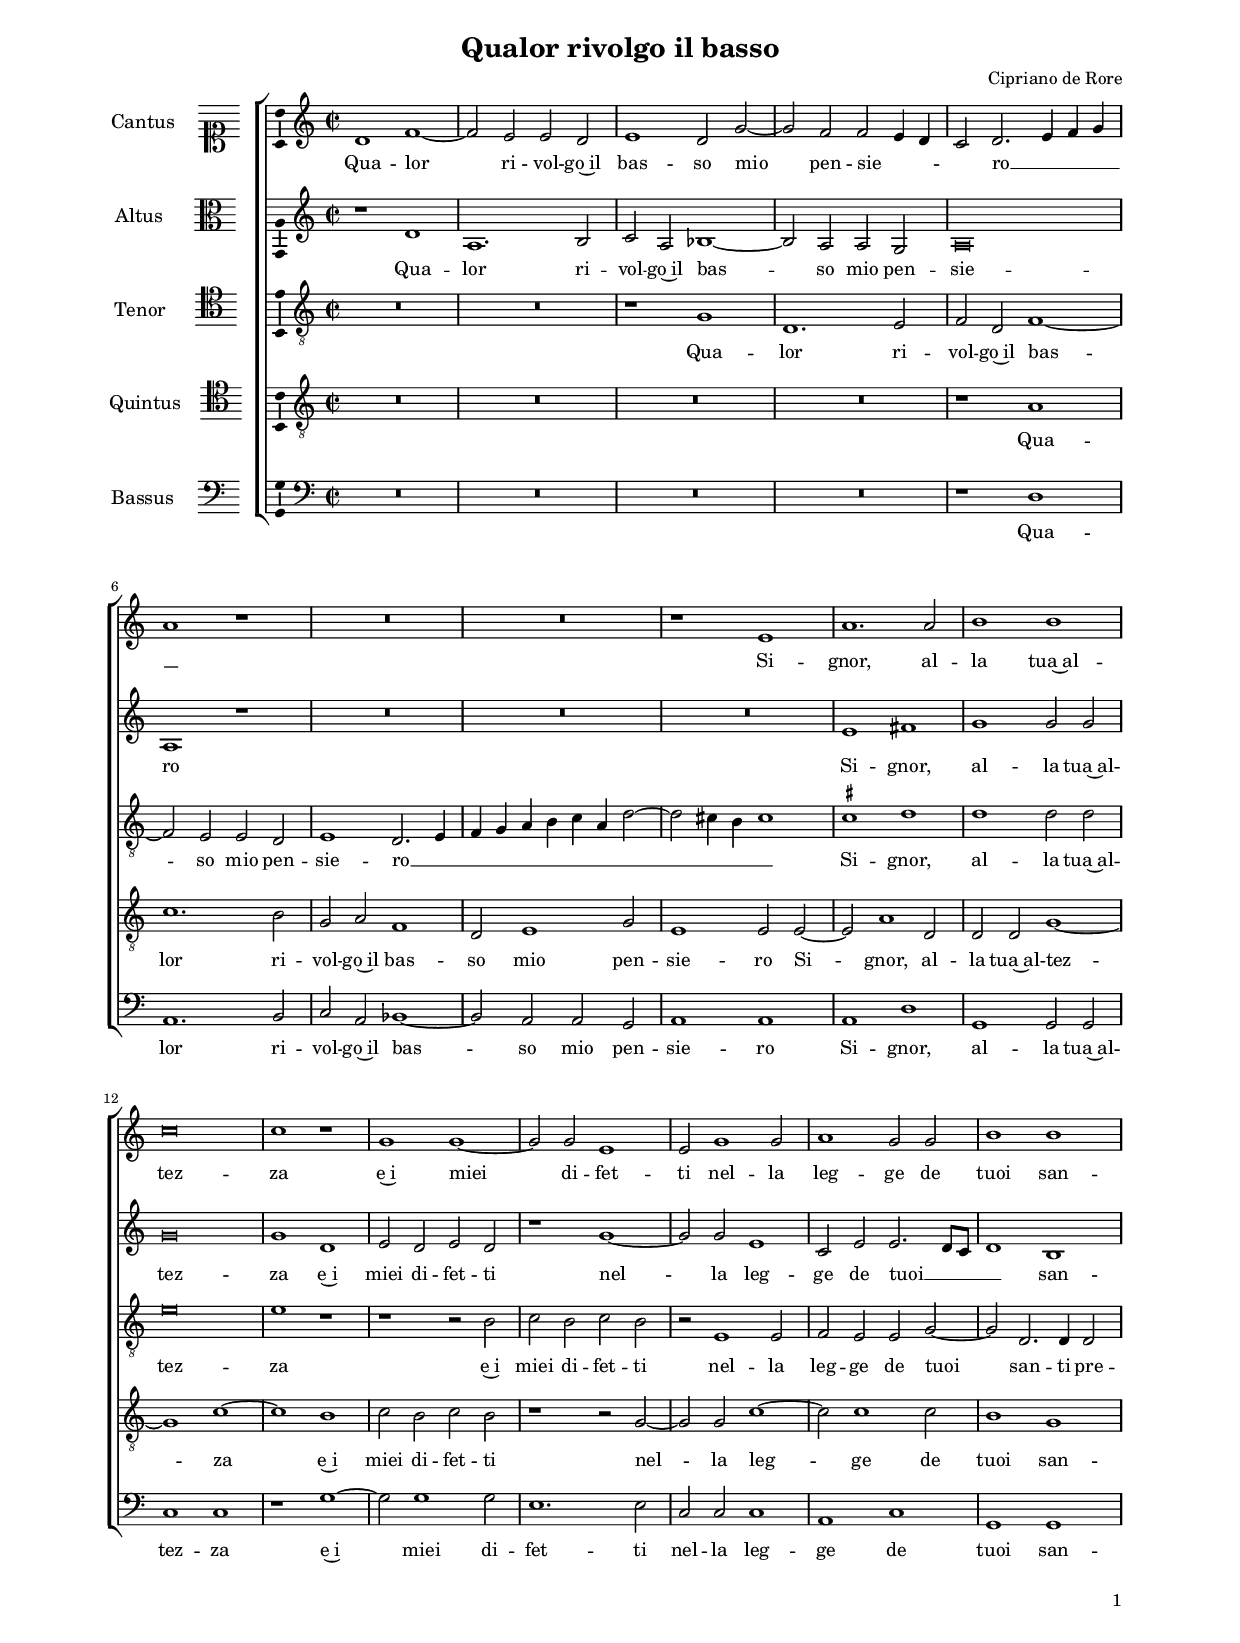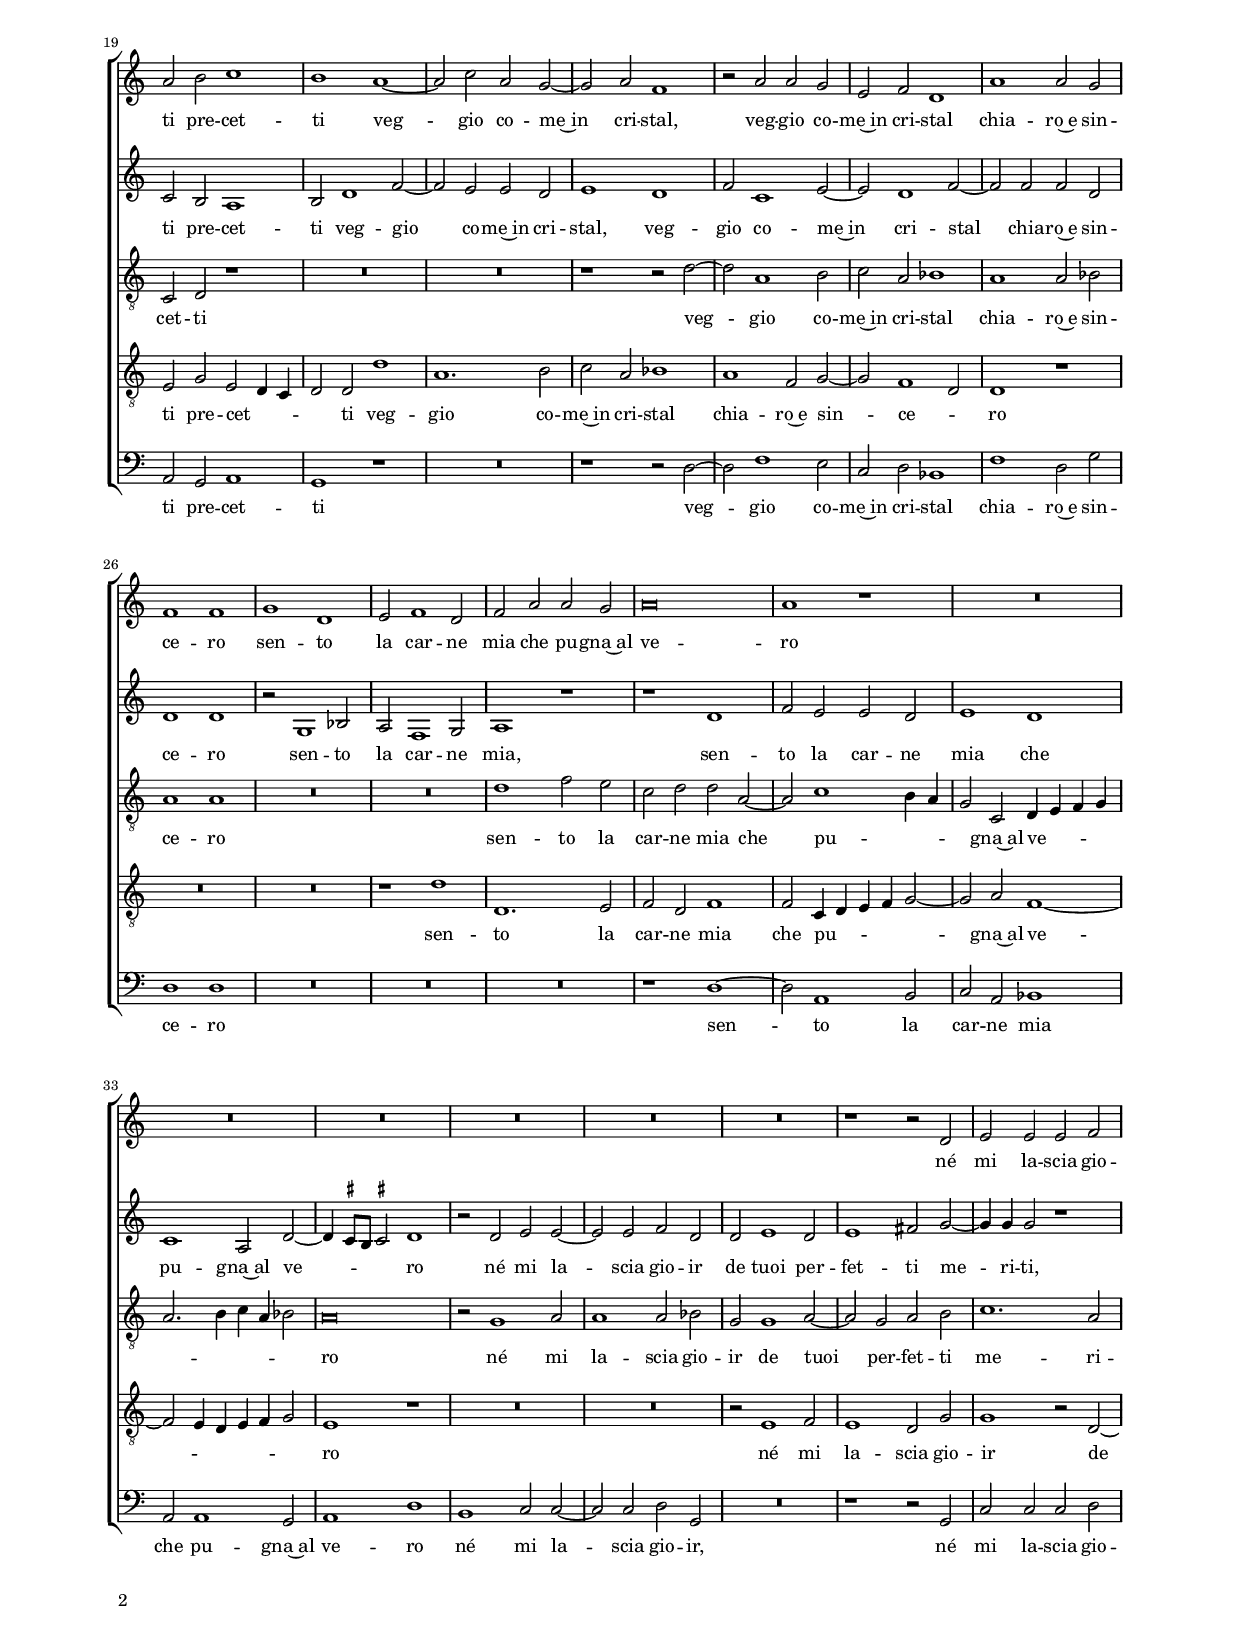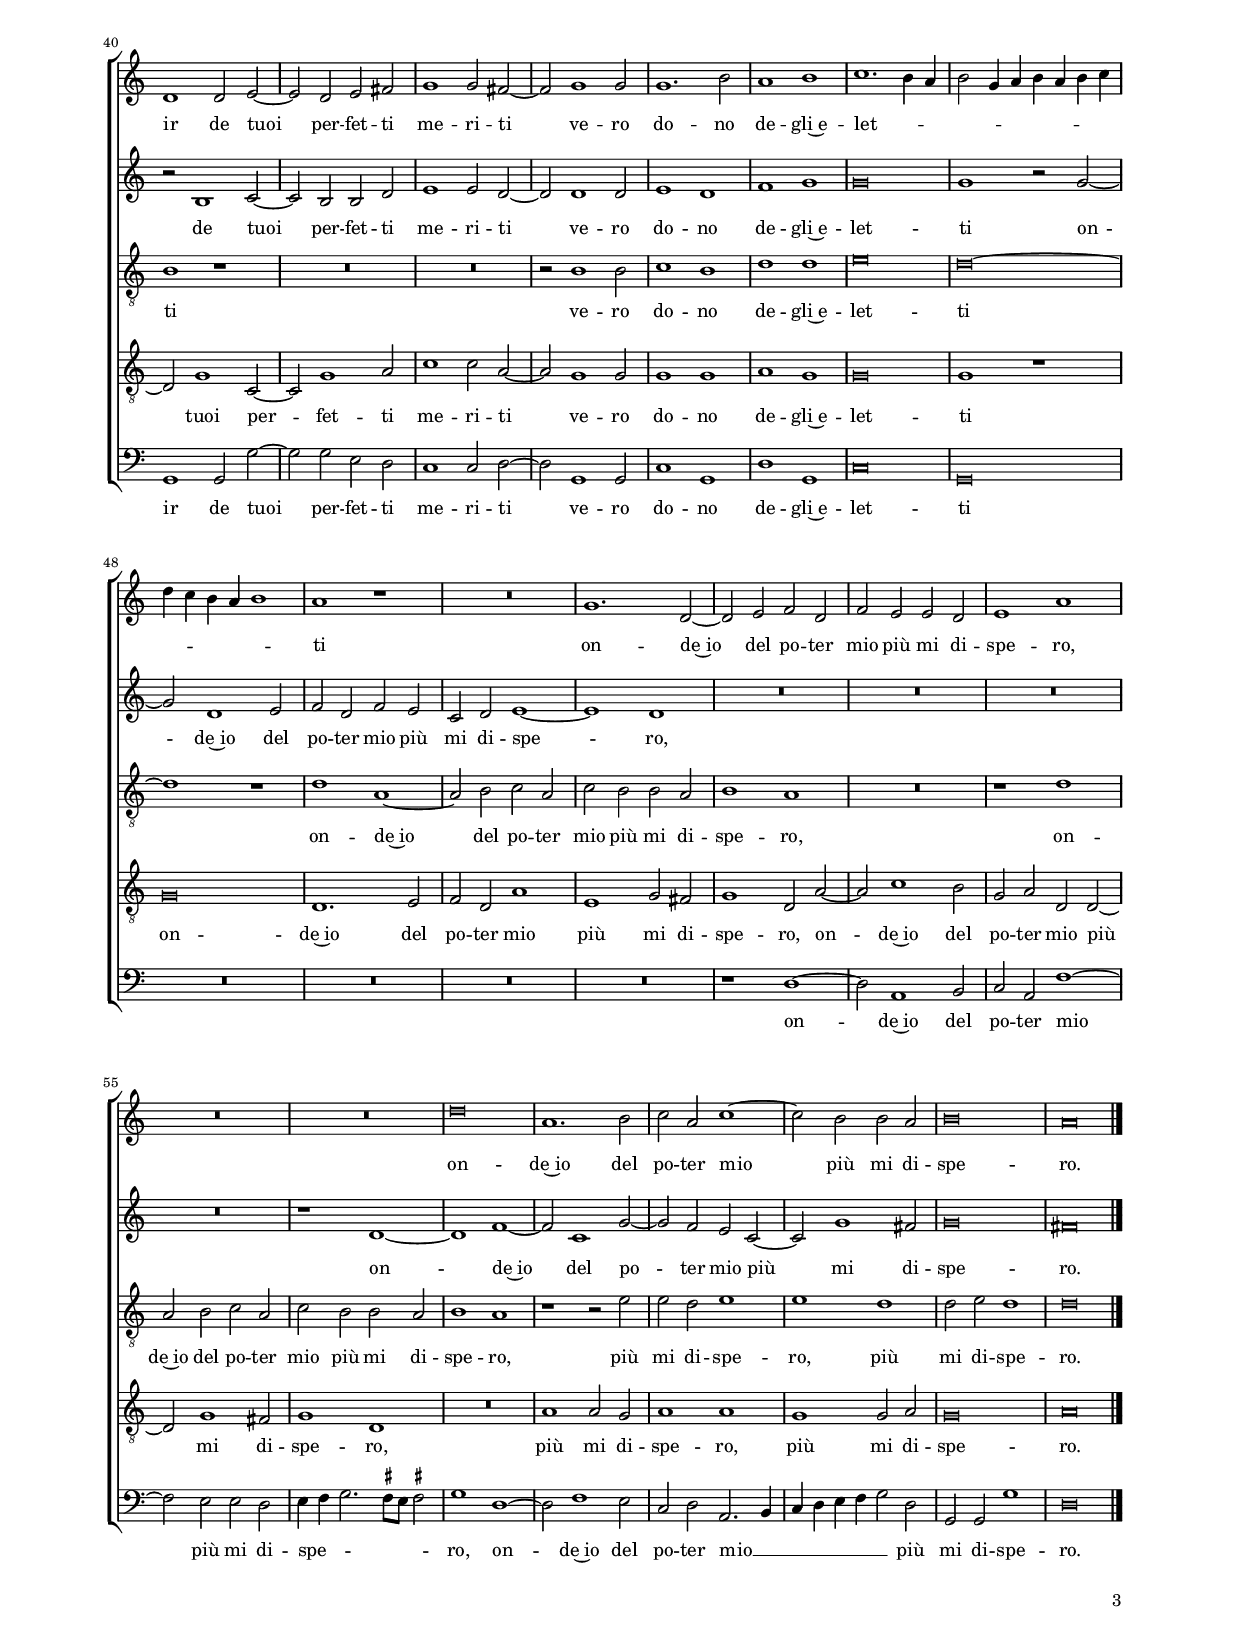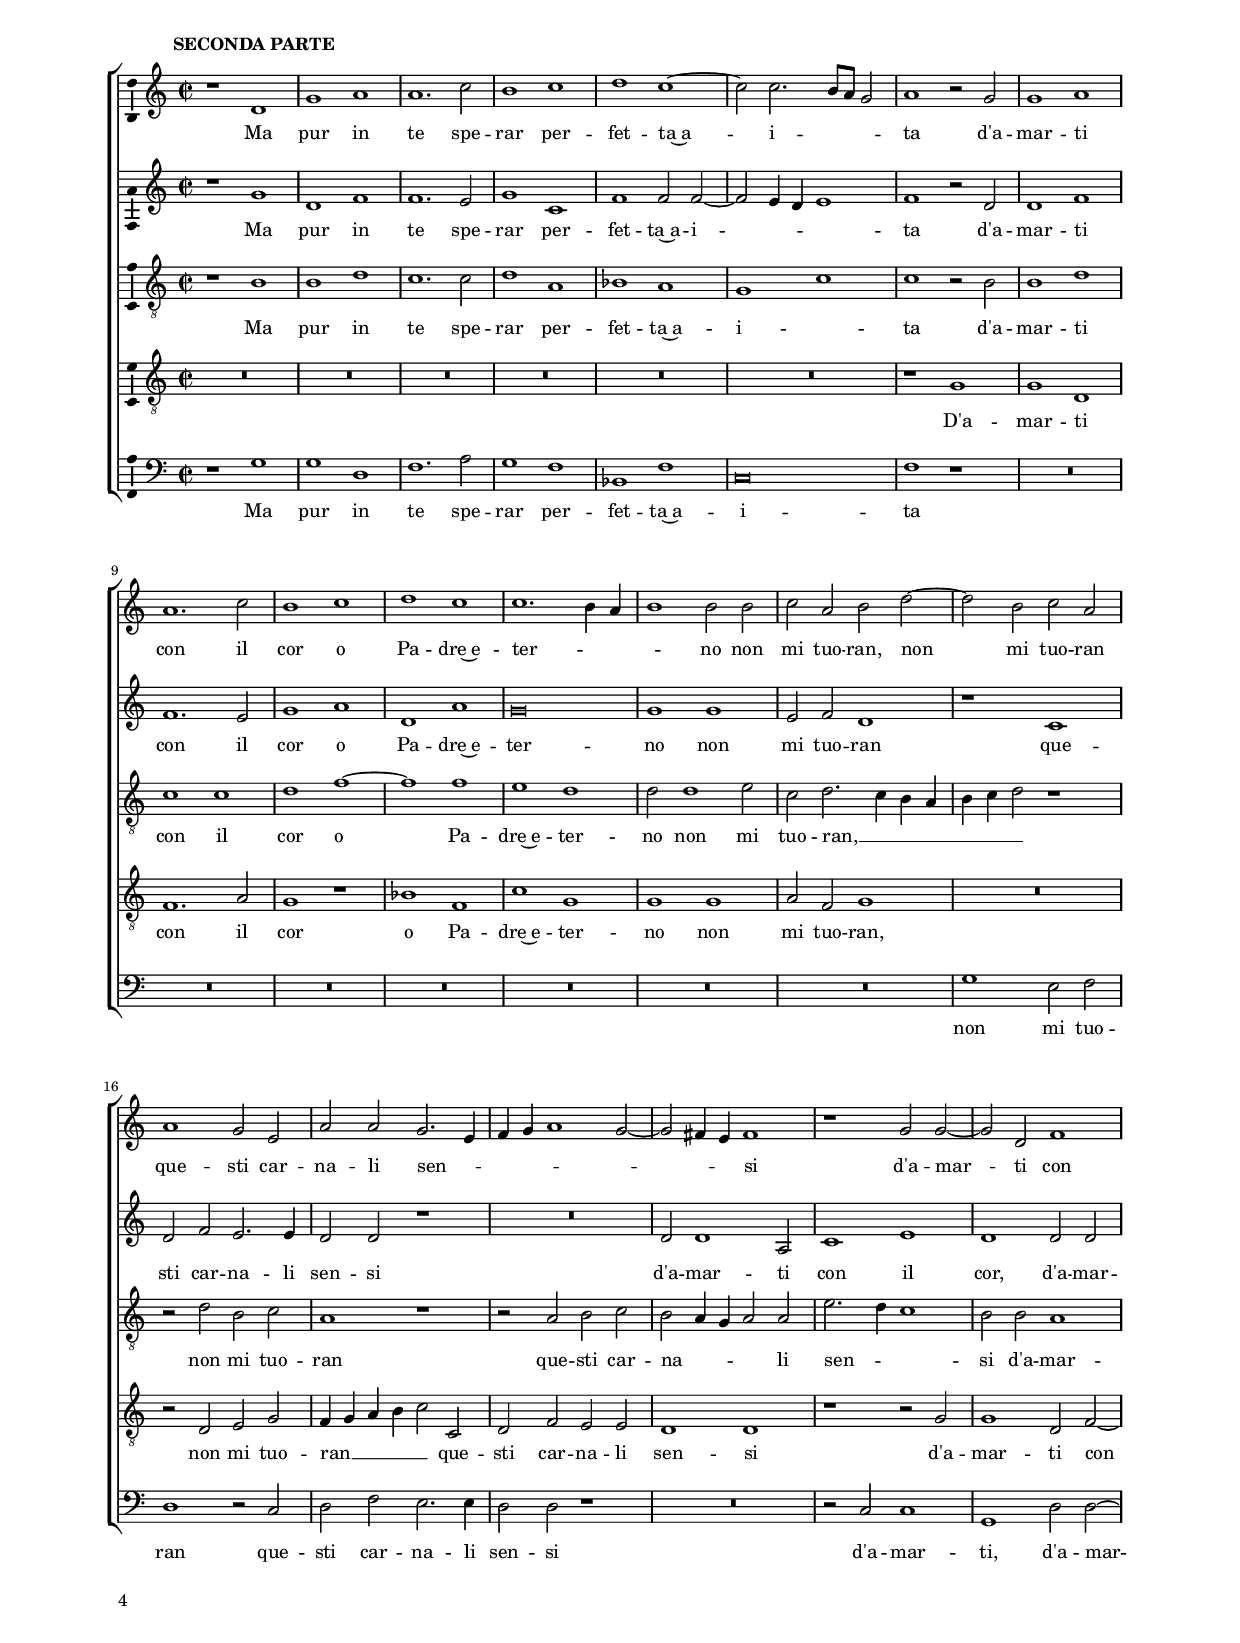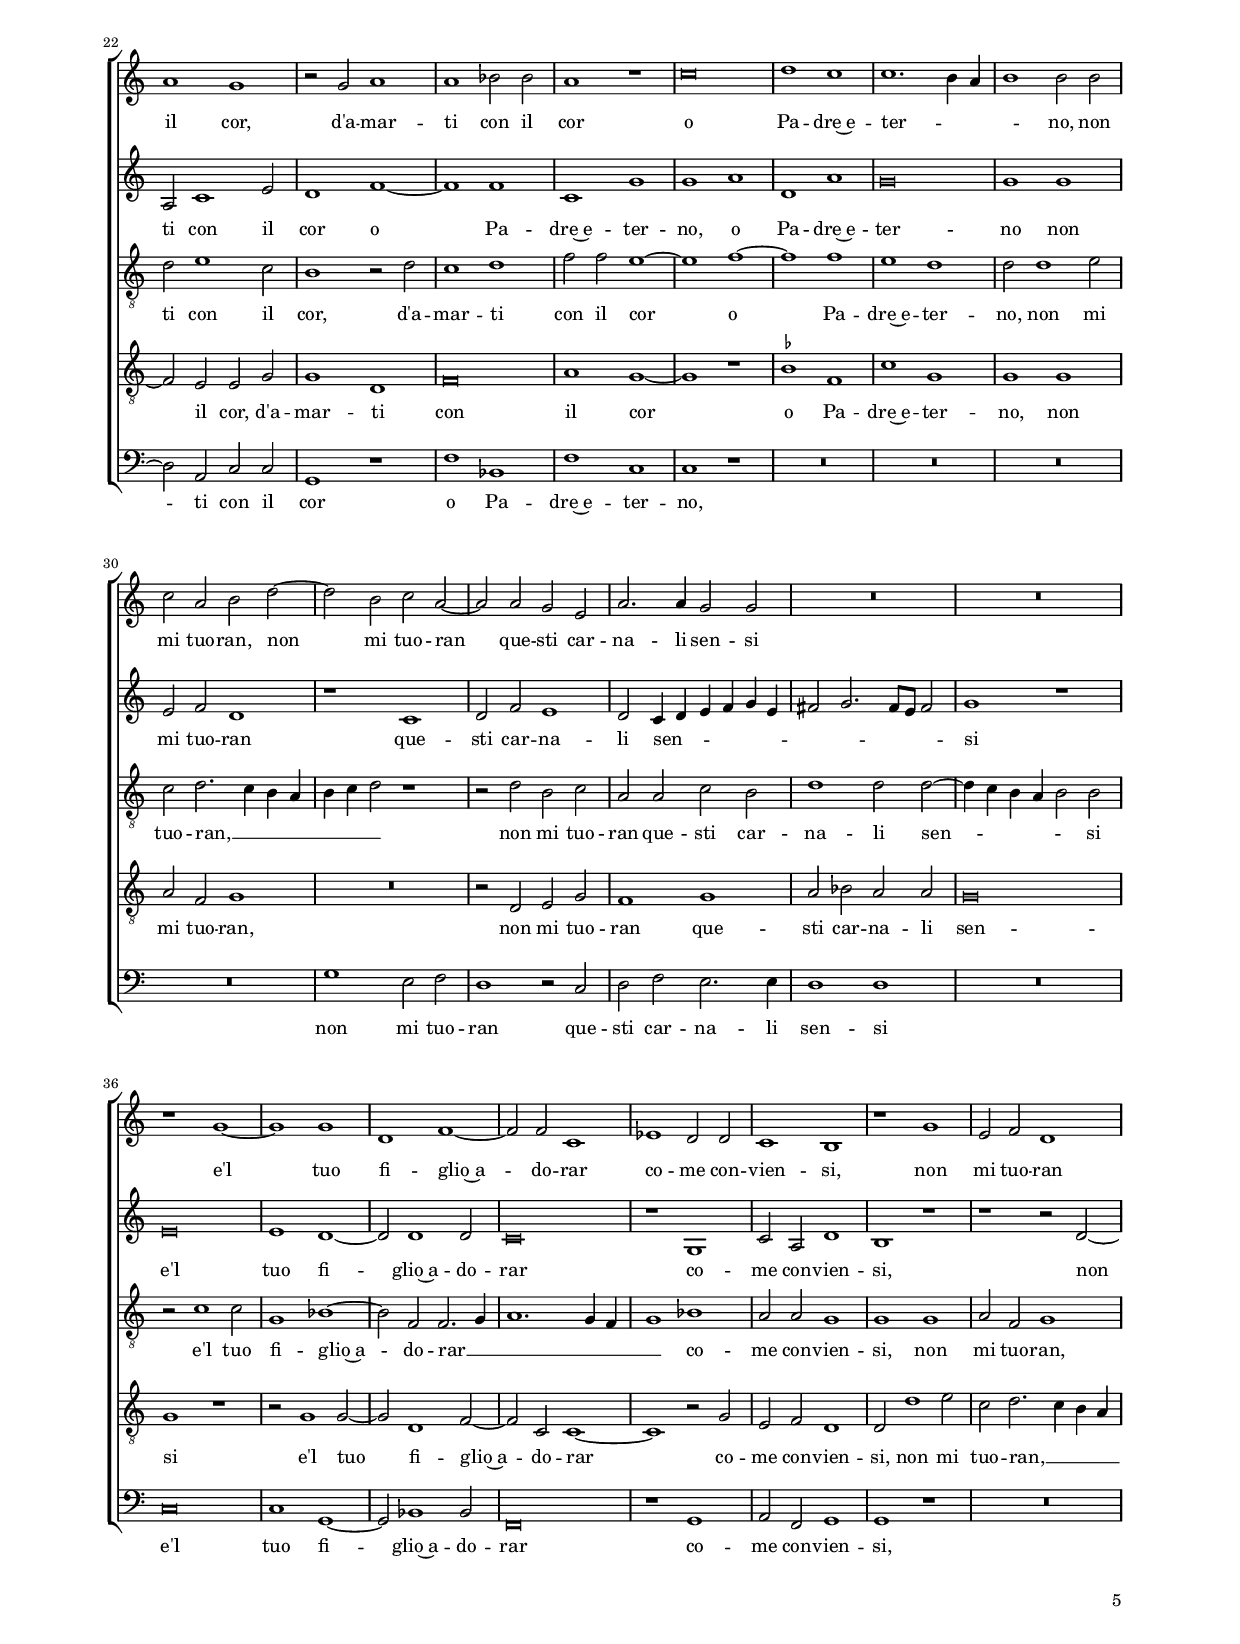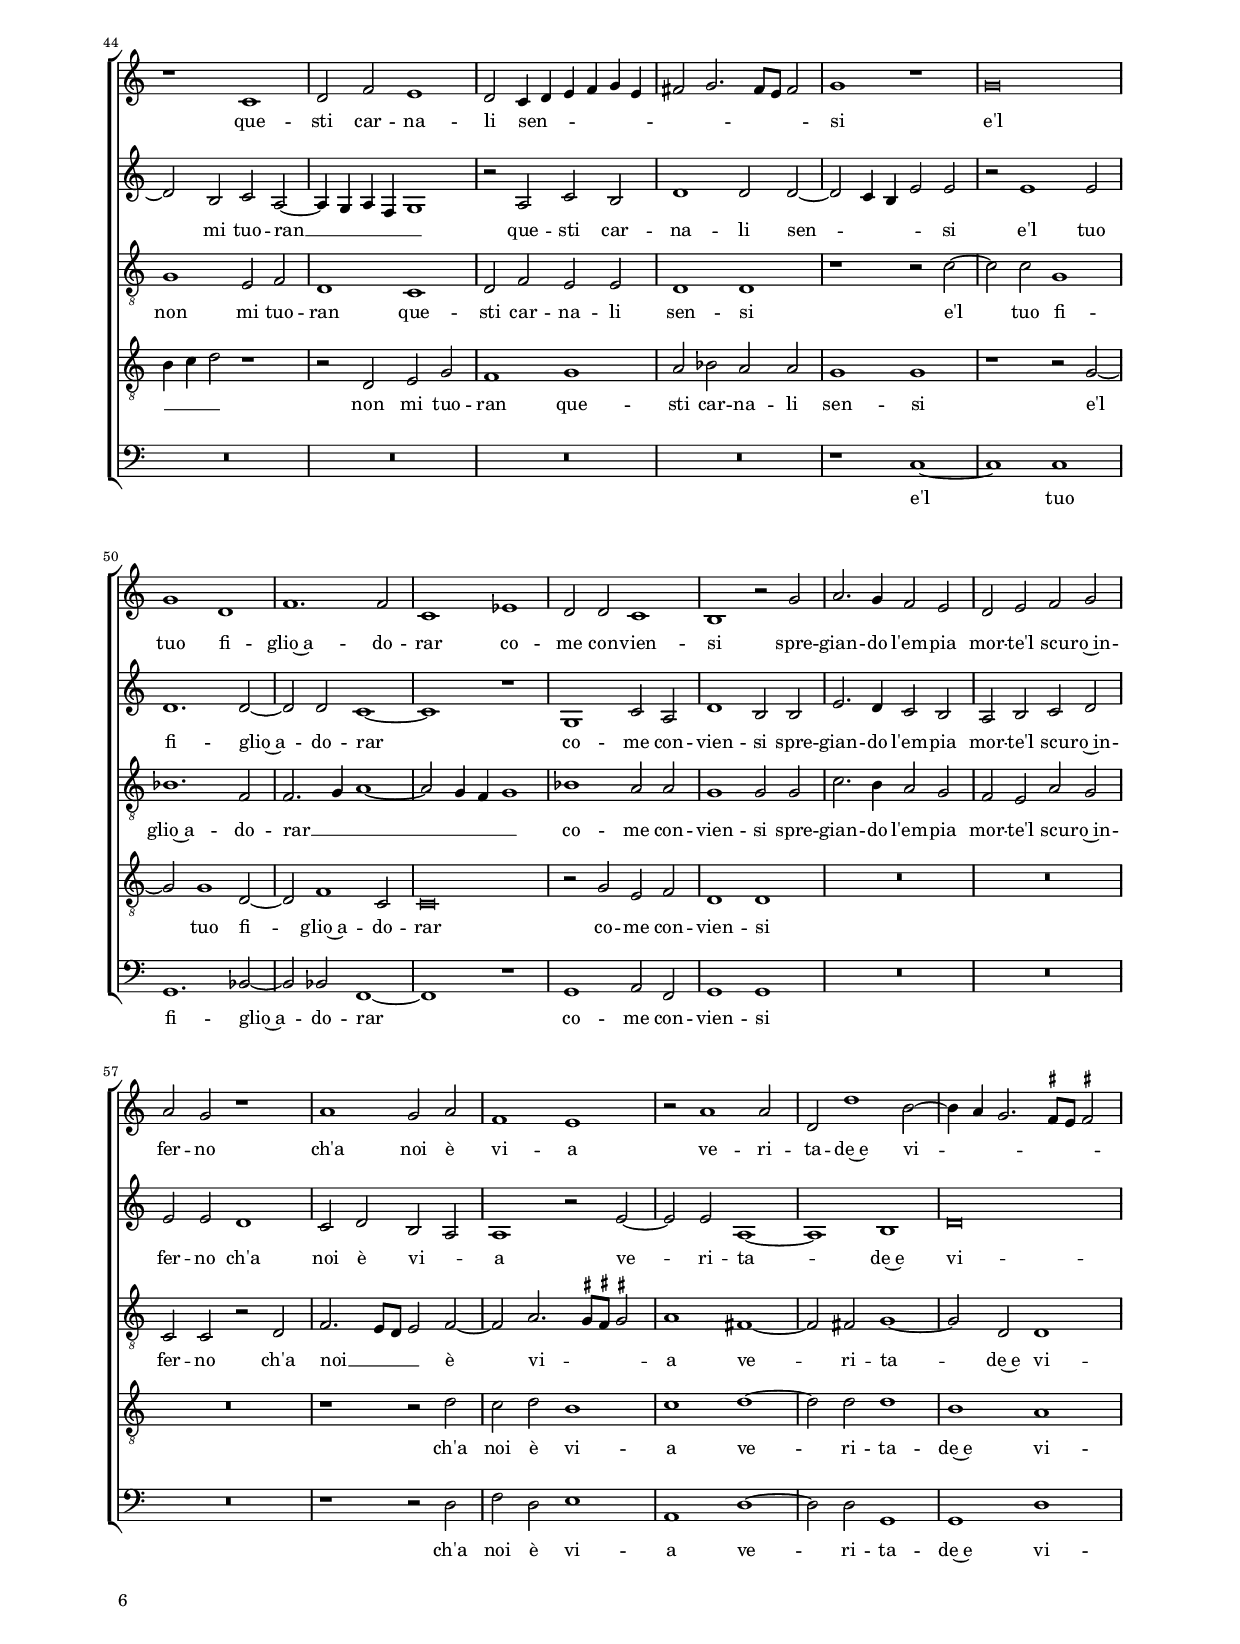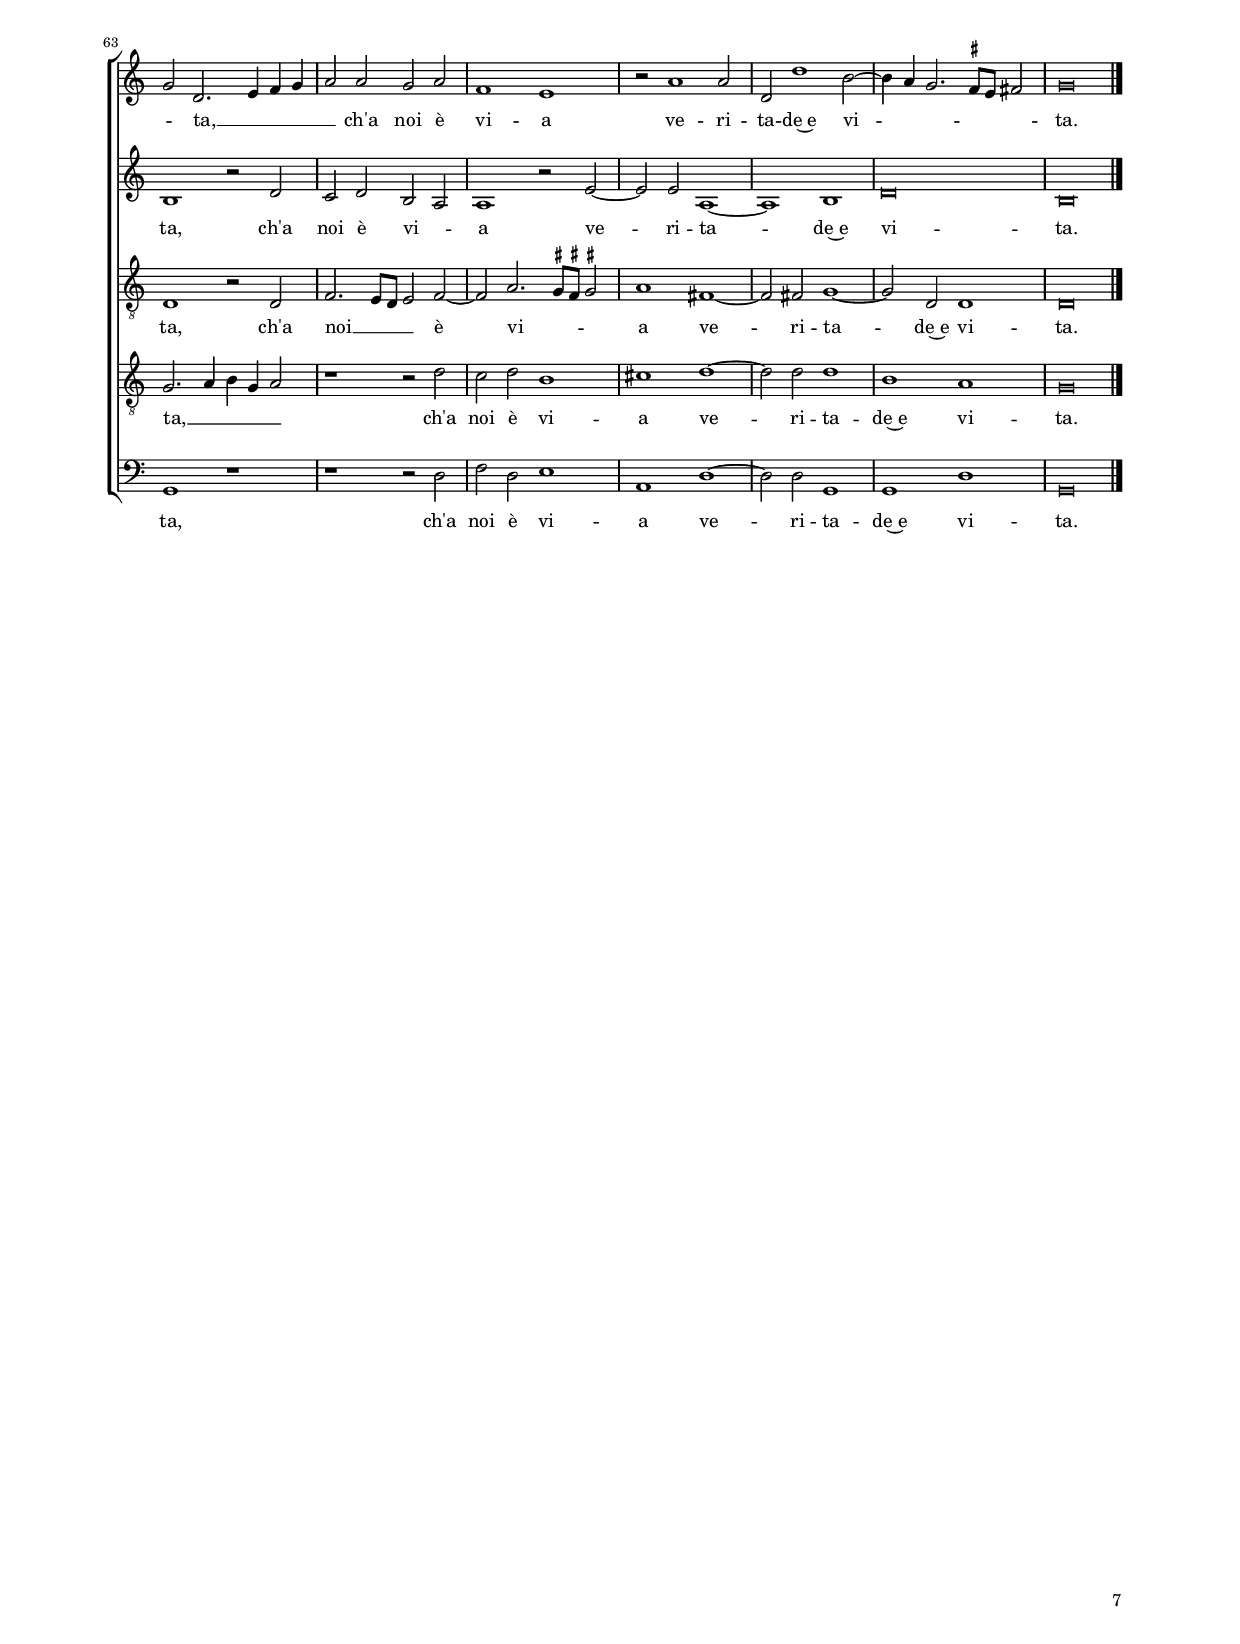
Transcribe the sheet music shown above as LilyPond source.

\header
{
  title="Qualor rivolgo il basso"
  composer="Cipriano de Rore"
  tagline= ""
}

\version "2.24.1"
\include "deutsch.ly"
#(set-global-staff-size 15)
% #(set-default-paper-size "letter")
#(ly:set-option 'point-and-click #f)

	
	ficta = { \once \set suggestAccidentals = ##t }
	
	forget = #(define-music-function (music) (ly:music?) #{
		\accidentalStyle forget
		$music
		\accidentalStyle default
		#})
	

\paper
	{
	top-margin = 1.8 \cm
	bottom-margin = 1.2 \cm
	left-margin = 2 \cm
	right-margin = 2 \cm
	ragged-bottom = ##f
	ragged-last-bottom = ##t
	print-page-number = ##f
	score-system-spacing = #'((basic-distance . 16) (minimum-distance . 14) (padding . 5) (strechability . 150))
	system-system-spacing = #'((basic-distance . 16) (minimum-distance . 14) (padding . 5) (strechability . 150))
	oddFooterMarkup=\markup   \fill-line { "" \fromproperty #'page:page-number-string }
	evenFooterMarkup=\markup  \fill-line { \fromproperty #'page:page-number-string "" }
	last-bottom-spacing = #'((basic-distance . 12) (minimum-distance . 7) (padding . 4))
%	systems-per-page = 3
%	min-systems-per-page = 3
	}

global = {
	\key c \major
	\time 2/2 \set Score.measureLength = #(ly:make-moment 2/1)
	\skip 1*2*62 \bar "|."
	}
	

incipitcantus = \markup { \score {
	{
	\set Staff.instrumentName = \markup { \fontsize #1 "Cantus" }
	\key c \major
	\clef soprano
	s4 \bar ""
	}
	\layout  {
	raggedright = ##t
	indent = 1.8 \cm
	line-width = 2.5 \cm
	\context { \Staff \remove Time_signature_engraver }
	\override Staff.Clef.Y-extent = #'(0 . 0)
	}} \hspace #1 }
      
      
incipitaltus = \markup { \score {
	{
	\set Staff.instrumentName = \markup { \fontsize #1 "Altus" }
	\key c \major
	\clef alto
	s4 \bar ""
	}
	\layout  {
	raggedright = ##t
	indent = 1.8 \cm
	line-width = 2.5 \cm
	\context { \Staff \remove Time_signature_engraver }
	\override Staff.Clef.Y-extent = #'(0 . 0)
	}} \hspace #1 }


incipittenor = \markup { \score {
	{
	\set Staff.instrumentName = \markup { \fontsize #1 "Tenor" }
	\key c \major
	\clef tenor
	s4 \bar ""
	}
	\layout  {
	raggedright = ##t
	indent = 1.8 \cm
	line-width = 2.5 \cm
	\context { \Staff \remove Time_signature_engraver }
	\override Staff.Clef.Y-extent = #'(0 . 0)
	}} \hspace #1 }
      
      
incipitquintus = \markup { \score {
	{
	\set Staff.instrumentName = \markup { \fontsize #1 "Quintus" }
	\key c \major
	\clef tenor
	s4 \bar ""
	}
	\layout  {
	raggedright = ##t
	indent = 1.8 \cm
	line-width = 2.5 \cm
	\context { \Staff \remove Time_signature_engraver }
	\override Staff.Clef.Y-extent = #'(0 . 0)
	}} \hspace #1 }
      
      
incipitbassus = \markup { \score {
	{
	\set Staff.instrumentName = \markup { \fontsize #1 "Bassus" }
	\key c \major
	\clef bass
	s4 \bar ""
	}
	\layout  {
	raggedright = ##t
	indent = 1.8 \cm
	line-width = 2.5 \cm
	\context { \Staff \remove Time_signature_engraver }
	\override Staff.Clef.Y-extent = #'(0 . 0)
	}} \hspace #1 }


cantus =  \relative c''
	{
	d,1 f~
	f2 e e d
	e1 d2 g~
	g2 f f e4 d
%5
	c2 d2. e4 f g |
	a1 r
	R\breve
	R\breve
	r1 e
%10
	a1. a2 |
	h1 h
	c\breve
	c1 r
	g1 g~
%15
	g2 g e1 |
	e2 g1 g2
	a1 g2 g
	h1 h
	a2 h c1
%20
	h1 a~ |
	a2 c a g~
	g2 a f1
	r2 a a g
	e2 f d1
%25
	a'1 a2 g |
	f1 f
	g1 d
	e2 f1 d2
	f2 a a g
%30
	a\breve |
	a1 r
	R\breve
	R\breve
	R\breve
%35
	R\breve |
	R\breve
	R\breve
	r1 r2 d,
	e2 e e f
%40
	d1 d2 e~ |
	e2 d e fis
	g1 g2 fis~
	fis2 g1 g2
	g1. h2
%45
	a1 h |
	c1. h4 a
	h2 g4 a h a h c
	d4 c h a h1
	a1 r
%50
	R\breve |
	g1. d2~
	d2 e f d
	f2 e e d
	e1 a
%55
	R\breve |
	R\breve
	d\breve
	a1. h2
	c2 a c1~
%60
	c2 h h a |
	h\breve
	a\breve |
	}


altus =  \relative c'
	{
	r1 d
	a1. h2
	c2 a b1~
	b2 a a g
%5
	a\breve |
	a1 r
	R\breve
	R\breve
	R\breve
%10
	e'1 fis |
	g1 g2 g
	g\breve
	g1 d
	e2 d e d
%15
	r1 g~ |
	g2 g e1
	c2 e e2. d8 c
	d1 h
	c2 h a1
%20
	h2 d1 f2~ |
	f2 e e d
	e1 d
	f2 c1 e2~
	e2 d1 f2~
%25
	f2 f f d |
	d1 d
	r2 g,1 b2
	a2 f1 g2
	a1 r
%30
	r1 d |
	f2 e e d
	e1 d
	c1 a2 d~
	d4 \ficta cis8 h \ficta cis!2 d1
%35
	r2 d e e~ |
	e2 e f d
	d2 e1 d2
	e1 fis2 g~
	g4 g g2 r1
%40
	r2 h,1 c2~ |
	c2 h h d
	e1 e2 d~
	d2 d1 d2
	e1 d
%45
	f1 g |
	g\breve
	g1 r2 g~
	g2 d1 e2
	f2 d f e
%50
	c2 d e1~ |
	e1 d
	R\breve
	R\breve
	R\breve
%55
	R\breve |
	r1 d~
	d1 f~
	f2 c1 g'2~
	g2 f e c~
%60
	c2 g'1 fis2 |
	g\breve
	fis\breve |
	}


tenor =  \relative c'
	{
	R\breve
	R\breve
	r1 g
	d1. e2
%5
	f2 d f1~ |
	f2 e e d
	e1 d2. e4
	f4 g a h c a d2~
	d2 cis4 h cis1
%10
	\ficta cis1 d |
	d1 d2 d
	e\breve
	e1 r
	r1 r2 h
%15
	c2 h c h |
	r2 e,1 e2
	f2 e e g~
	g2 d2. d4 d2
	c2 d r1
%20
	R\breve |
	R\breve
	r1 r2 d'~
	d2 a1 h2
	c2 a b1
%25
	a1 a2 b |
	a1 a
	R\breve
	R\breve
	d1 f2 e
%30
	c2 d d a~
	a2 c1 h4 a
	g2 c, d4 e f g
	a2. h4 c a b2
	a\breve
%35
	r2 g1 a2 |
	a1 a2 b
	g2 g1 a2~
	a2 g a h
	c1. a2
%40
	h1 r |
	R\breve
	R\breve
	r2 h1 h2
	c1 h
%45
	d1 d |
	e\breve
	d\breve~
	d1 r
	d1 a~
%50
	a2 h c a |
	c2 h h a
	h1 a
	R\breve
	r1 d
%55
	a2 h c a |
	c2 h h a
	h1 a
	r1 r2 e'
	e2 d e1
%60
	e1 d |
	d2 e d1
	d\breve |
	}


quintus  =  \relative c'
	{
	R\breve
	R\breve
	R\breve
	R\breve
%5
	r1 a |
	c1. h2
	g2 a f1
	d2 e1 g2
	e1 e2 e~
%10
	e2 a1 d,2 |
	d2 d g1~
	g1 c~
	c1 h
	c2 h c h
%15
	r1 r2 g~ |
	g2 g c1~
	c2 c1 c2
	h1 g
	e2 g e d4 c
%20
	d2 d d'1 |
	a1. h2
	c2 a b1
	a1 f2 g~
	g2 f1 d2
%25
	d1 r |
	R\breve
	R\breve
	r1 d'
	d,1. e2
%30
	f2 d f1 |
	f2 c4 d e f g2~
	g2 a f1~
	f2 e4 d e f g2
	e1 r
%35
	R\breve |
	R\breve
	r2 e1 f2
	e1 d2 g
	g1 r2 d~
%40
	d2 g1 c,2~ |
	c2 g'1 a2
	c1 c2 a~
	a2 g1 g2
	g1 g
%45
	a1 g |
	g\breve
	g1 r
	g\breve
	d1. e2
%50
	f2 d a'1 |
	e1 g2 fis
	g1 d2 a'~
	a2 c1 h2
	g2 a d, d~
%55
	d2 g1 fis2 |
	g1 d
	R\breve
	a'1 a2 g
	a1 a
%60
	g1 g2 a |
	g\breve
	a\breve |
	}


bassus  =  \relative c
	{
	R\breve
	R\breve
	R\breve
	R\breve
%5
	r1 d |
	a1. h2
	c2 a b1~
	b2 a a g
	a1 a
%10
	a1 d |
	g,1 g2 g
	c1 c
	r1 g'~
	g2 g1 g2
%15
	e1. e2 |
	c2 c c 1
	a1 c
	g1 g
	a2 g a1
%20
	g1 r |
	R\breve
	r1 r2 d'~
	d2 f1 e2
	c2 d b1
%25
	f'1 d2 g |
	d1 d
	R\breve
	R\breve
	R\breve
%30
	r1 d~ |
	d2 a1 h2
	c2 a b1
	a2 a1 g2
	a1 d
%35
	h1 c2 c~ ||
	c2 c d g,
	R\breve
	r1 r2 g
	c2 c c d
%40
	g,1 g2 g'~
	g2 g e d
	c1 c2 d~
	d2 g,1 g2
	c1 g
%45
	d'1 g, |
	c\breve
	g\breve
	R\breve
	R\breve
%50
	R\breve |
	R\breve
	r1 d'~
	d2 a1 h2
	c2 a f'1~
%55
	f2 e e d |
	e4 f g2. \ficta fis8 e \ficta fis!2
	g1 d~
	d2 f1 e2
	c2 d a2. h4
%60
	c4 d e f g2 d |
	g,2 g g'1
	d\breve |
	}


lyricscantus = \lyricmode {
	Qua -- lor ri -- vol -- go~il bas -- so mio pen -- sie -- _ _ _ ro __ _ _ _ _
	Si -- gnor, al -- la tua~al -- tez -- za e~i miei di -- fet -- ti
	nel -- la leg -- ge de tuoi san -- ti pre -- cet -- ti
	veg -- gio co -- me~in cri -- stal,
	veg -- gio co -- me~in cri -- stal chia -- ro~e sin -- ce -- ro
	sen -- to la car -- ne mia che pu -- gna~al ve -- ro
	né mi la -- scia gio -- ir de tuoi per -- fet -- ti
	me -- ri -- ti ve -- ro do -- no de -- gli~e -- let -- _ _ _ _ _ _ _ _ _ _ _ _ _ _ ti
	on -- de~io del po -- ter mio più mi di -- spe -- ro,
	on -- de~io del po -- ter mio più mi di -- spe -- ro.
	}


lyricsaltus = \lyricmode {
	Qua -- lor ri -- vol -- go~il bas -- so mio pen -- sie -- ro
	Si -- gnor, al -- la tua~al -- tez -- za e~i miei di -- fet -- ti
	nel -- la leg -- ge de tuoi __ _ _ _ san -- ti pre -- cet -- ti
	veg -- gio co -- me~in cri -- stal,
	veg -- gio co -- me~in cri -- stal chia -- ro~e sin -- ce -- ro
	sen -- to la car -- ne mia,
	sen -- to la car -- ne mia che pu -- gna~al ve -- _ _ _ ro
	né mi la -- scia gio -- ir de tuoi per -- fet -- ti
	me -- ri -- ti,
	de tuoi per -- fet -- ti
	me -- ri -- ti ve -- ro do -- no de -- gli~e -- let -- ti
	on -- de~io del po -- ter mio più mi di -- spe -- ro,
	on -- de~io del po -- ter mio più mi di -- spe -- ro.
	}


lyricstenor = \lyricmode {
	Qua -- lor ri -- vol -- go~il bas -- so mio pen -- sie -- ro __ _ _ _ _ _ _ _ _ _ _ _
	Si -- gnor, al -- la tua~al -- tez -- za e~i miei di -- fet -- ti
	nel -- la leg -- ge de tuoi san -- ti pre -- cet -- ti
	veg -- gio co -- me~in cri -- stal chia -- ro~e sin -- ce -- ro
	sen -- to la car -- ne mia che pu -- _ _ _ gna~al ve -- _ _ _ _ _ _ _ _ ro
	né mi la -- scia gio -- ir de tuoi per -- fet -- ti
	me -- ri -- ti ve -- ro do -- no de -- gli~e -- let -- ti
	on -- de~io del po -- ter mio più mi di -- spe -- ro,
	on -- de~io del po -- ter mio più mi di -- spe -- ro,
	più mi di -- spe -- ro,
	più mi di -- spe -- ro.
	}


lyricsquintus = \lyricmode {
	Qua -- lor ri -- vol -- go~il bas -- so mio pen -- sie -- ro
	Si -- gnor, al -- la tua~al -- tez -- za e~i miei di -- fet -- ti
	nel -- la leg -- ge de tuoi san -- ti pre -- cet -- _ _ _ ti
	veg -- gio co -- me~in cri -- stal chia -- ro~e sin -- ce -- _ ro
	sen -- to la car -- ne mia che pu -- _ _ _ _ gna~al ve -- _ _ _ _ _ ro
	né mi la -- scia gio -- ir de tuoi per -- fet -- ti
	me -- ri -- ti ve -- ro do -- no de -- gli~e -- let -- ti
	on -- de~io del po -- ter mio più mi di -- spe -- ro,
	on -- de~io del po -- ter mio più mi di -- spe -- ro,
	più mi di -- spe -- ro,
	più mi di -- spe -- ro.
	}


lyricsbassus = \lyricmode {
	Qua -- lor ri -- vol -- go~il bas -- so mio pen -- sie -- ro
	Si -- gnor, al -- la tua~al -- tez -- za e~i miei di -- fet -- ti
	nel -- la leg -- ge de tuoi san -- ti pre -- cet -- ti
	veg -- gio co -- me~in cri -- stal chia -- ro~e sin -- ce -- ro
	sen -- to la car -- ne mia che pu -- gna~al ve -- ro
	né mi la -- scia gio -- ir,
	né mi la -- scia gio -- ir de tuoi per -- fet -- ti
	me -- ri -- ti ve -- ro do -- no de -- gli~e -- let -- ti
	on -- de~io del po -- ter mio più mi di -- spe -- _ _ _ _ _ ro,
	on -- de~io del po -- ter mio __ _ _ _ _ _ _ più mi di -- spe -- ro.
	}


\score
{  
	\transpose c c {
	\new ChoirStaff \with { \override StaffGrouper.staff-staff-spacing.basic-distance = #12 }
	<<

	\new Staff << \global
	\new Voice="v1" {
		\set Staff.instrumentName=\incipitcantus
		\set Staff.midiInstrument = "reed organ"
		\clef violin
		\cantus }
	\new Lyrics \lyricsto "v1" {\lyricscantus }
	>>


	\new Staff << \global
	\new Voice="v2" {
		\set Staff.instrumentName=\incipitaltus
		\set Staff.midiInstrument = "reed organ"
		\clef violin % "G_8"
		\altus}
	\new Lyrics \lyricsto "v2" {\lyricsaltus }
	>>


	\new Staff << \global
	\new Voice="v3" {
		\set Staff.instrumentName=\incipittenor
		\set Staff.midiInstrument = "reed organ"
		\clef "G_8"
		\tenor }
	\new Lyrics \lyricsto "v3" {\lyricstenor }
	>>


	\new Staff << \global
	\new Voice="v5" {
		\set Staff.instrumentName=\incipitquintus
		\set Staff.midiInstrument = "reed organ"
		\clef "G_8"
		\quintus}
	\new Lyrics \lyricsto "v5" {\lyricsquintus }
	>>


	\new Staff << \global
	\new Voice="v4" {
		\set Staff.instrumentName=\incipitbassus
		\set Staff.midiInstrument = "reed organ"
		\clef bass
		\bassus }
	\new Lyrics \lyricsto "v4" {\lyricsbassus}
	>>

	>>
	} % transpose

	\layout
	{
	indent = 2.5 \cm
	\context { \Staff \override TimeSignature.break-visibility = #end-of-line-invisible }
	\context { \Lyrics \override VerticalAxisGroup.nonstaff-relatedstaff-spacing.padding = #1.4 }
	\context { \Staff \consists Ambitus_engraver }
	\context { \Score \override BarNumber.padding = #2 }
	\context { \Voice \override NoteHead.style = #'baroque }
	}


\midi
	{
	\tempo 2 = 90
	}

}

%%%%%%%%%%%%%%%%%%%%  SECUNDA PARS %%%%%%%%%%%%%%%%%%%%


global = {
	\key c \major
	\time 2/2 \set Score.measureLength = #(ly:make-moment 2/1)
	\skip 1*2*69 \bar "|."
	}


cantus =  \relative c''
	{
	r1 d,
	g1 a
	a1. c2
	h1 c
%5
	d1 c~ |
	c2 c2. h8 a g2
	a1 r2 g2
	g1 a
	a1. c2
%10
	h1 c
	d1 c |
	c1. h4 a
	h1 h2 h
	c2 a h d~
%15
	d2 h c a
	a1 g2 e |
	a2 a g2. e4
	f4 g a1 g2~
	g2 fis4 e fis1
%20
	r1 g2 g~
	g2 d f1 |
	a1 g
	r2 g a1
	a1 b2 b
%25
	a1 r
	c\breve |
	d1 c
	c1. h4 a
	h1 h2 h
%30
	c2 a h d~
	d2 h c a~ |
	a2 a g e
	a2. a4 g2 g
	R\breve
%35
	R\breve
	r1 g~ |
	g1 g
	d1 f~
	f2 f c1
%40
	es1 d2 d
	c1 h |
	r1 g'
	e2 f d1
	r1 c
%45
	d2 f e1
	d2 c4 d e f g e |
	fis2 g2. fis8 e fis2
	g1 r
	g\breve
%50
	g1 d
	f1. f2 |
	c1 es
	d2 d c1
	h1 r2 g'
%55
	a2. g4 f2 e
	d2 e f g |
	a2 g r1
	a1 g2 a
	f1 e
%60
	r2 a1 a2
	d,2 d'1 h2~ |
	h4 a g2. \ficta fis8 e \ficta fis!2
	g2 d2. e4 f g
	a2 a g a
%65
	f1 e
	r2 a1 a2 |
	d,2 d'1 h2~
	h4 a g2. \ficta fis8 e fis!2
	g\breve |
	}


altus =  \relative c'
	{
	r1 g'
	d1 f
	f1. e2
	g1 c,
%5
	f1 f2 f~ |
	f2 e4 d e1
	f1 r2 d
	d1 f
	f1. e2
%10
	g1 a |
	d,1 a'
	g\breve
	g1 g
	e2 f d1
%15
	r1 c |
	d2 f e2. e4
	d2 d r1
	R\breve
	d2 d1 a2
%20
	c1 e |
	d1 d2 d
	a2 c1 e2
	d1 f~
	f1 f
%25
	c1 g' |
	g1 a
	d,1 a'
	g\breve
	g1 g
%30
	e2 f d1 |
	r1 c
	d2 f e1
	d2 c4 d e f g e
	fis2 g2. fis8 e fis2
%35
	g1 r |
	e\breve
	e1 d~
	d2 d1 d2
	c\breve
%40
	r1 g |
	c2 a d1
	h1 r
	r1 r2 d~
	d2 h c a~
%45
	a4 g a f g1 |
	r2 a c h
	d1 d2 d~
	d2 c4 h e2 e
	r2 e1 e2
%50
	d1. d2~ |
	d2 d c1~
	c1 r
	g1 c2 a
	d1 h2 h
%55
	e2. d4 c2 h |
	a2 h c d
	e2 e d1
	c2 d h a
	a1 r2 e'~
%60
	e2 e a,1~ |
	a1 h
	d\breve
	h1 r2 d
	c2 d h a
%65
	a1 r2 e'~ |
	e2 e a,1~
	a1 h
	d\breve
	h\breve |
	}


tenor =  \relative c'
	{
	r1 h
	h1 d
	c1. c2
	d1 a
%5
	b1 a |
	g1 c
	c1 r2 h
	h1 d
	c1 c
%10
	d1 f~ |
	f1 f
	e1 d
	d2 d1 e2
	c2 d2. c4 h a
%15
	h4 c d2 r1 |
	r2 d h c
	a1 r
	r2 a h c
	h2 a4 g a2 a
%20
	e'2. d4 c1 |
	h2 h a1
	d2 e1 c2
	h1 r2 d
	c1 d
%25
	f2 f e1~ |
	e1 f~
	f1 f
	e1 d
	d2 d1 e2
%30
	c2 d2. c4 h a |
	h4 c d2 r1
	r2 d h c
	a2 a c h
	d1 d2 d~
%35
	d4 c h a h2 h |
	r2 c1 c2
	g1 b~
	b2 f f2. g4
	a1. g4 f
%40
	g1 b |
	a2 a g1
	g1 g
	a2 f g1
	g1 e2 f
%45
	d1 c |
	d2 f e e
	d1 d
	r1 r2 c'~
	c2 c g1
%50
	b1. f2 |
	f2. g4 a1~
	a2 g4 f g1
	b1 a2 a
	g1 g2 g
%55
	c2. h4 a2 g |
	f2 e a g
	c,2 c r d
	f2. e8 d e2 f~
	f2 a2. \ficta gis8 \ficta fis \ficta gis!2
%60
	a1 fis~ |
	fis2 fis g1~
	g2 d d1
	d1 r2 d
	f2. e8 d e2 f~
%65
	f2 a2. \ficta gis8 \ficta fis \ficta gis!2 |
	a1 fis~
	fis2 fis g1~
	g2 d d1
	d\breve |
	}


quintus  =  \relative c'
	{
	R\breve
	R\breve
	R\breve
	R\breve
%5
	R\breve |
	R\breve
	r1 g
	g1 d
	f1. a2
%10
	g1 r |
	b1 f
	c'1 g
	g1 g
	a2 f g1
%15
	R\breve |
	r2 d e g
	f4 g a h c2 c,
	d2 f e e
	d1 d
%20
	r1 r2 g |
	g1 d2 f~
	f2 e e g
	g1 d
	f\breve
%25
	a1 g~ |
	g1 r
	\ficta b1 f
	c'1 g
	g1 g
%30
	a2 f g1 |
	R\breve
	r2 d e g
	f1 g
	a2 b a a
%35
	g\breve |
	g1 r
	r2 g1 g2~
	g2 d1 f2~
	f2 c c1~
%40
	c1 r2 g' |
	e2 f d1
	d2 d'1 e2
	c2 d2. c4 h a
	h4 c d2 r1
%45
	r2 d, e g |
	f1 g
	a2 b a a
	g1 g
	r1 r2 g~
%50
	g2 g1 d2~ |
	d2 f1 c2
	c\breve
	r2 g' e f
	d1 d
%55
	R\breve |
	R\breve
	R\breve
	r1 r2 d'
	c2 d h1
%60
	c1 d~ |
	d2 d d1
	h1 a
	g2. a4 h g a2
	r1 r2 d
%65
	c2 d h1 |
	cis1 d~
	d2 d d1
	h1 a
	g\breve |
	}


bassus  =  \relative c
	{
	r1 g'
	g1 d
	f1. a2
	g1 f
%5
	b,1 f' |
	c\breve
	f1 r
	R\breve
	R\breve
%10
	R\breve |
	R\breve
	R\breve
	R\breve
	R\breve
%15
	g1 e2 f |
	d1 r2 c
	d2 f e2. e4
	d2 d r1
	R\breve
%20
	r2 c c1 |
	g1 d'2 d~
	d2 a c c
	g1 r
	f'1 b,
%25
	f'1 c |
	c1 r
	R\breve
	R\breve
	R\breve
%30
	R\breve |
	g'1 e2 f
	d1 r2 c
	d2 f e2. e4
	d1 d
%35
	R\breve |
	c\breve
	c1 g~
	g2 b1 b2
	f\breve
%40
	r1 g |
	a2 f g1
	g1 r
	R\breve
	R\breve
%45
	R\breve |
	R\breve
	R\breve
	r1 c~
	c1 c
%50
	g1. b2~ |
	b2 b f1~
	f1 r
	g1 a2 f
	g1 g
%55
	R\breve |
	R\breve
	R\breve
	r1 r2 d'
	f2 d e1
%60
	a,1 d~ |
	d2 d g,1
	g1 d'
	g,1 r
	r1 r2 d'
%65
	f2 d e1 |
	a,1 d~
	d2 d g,1
	g1 d'
	g,\breve |
	}


lyricscantus = \lyricmode {
	Ma pur in te spe -- rar per -- fet -- ta~a -- i -- _ _ _ ta
	d'a -- mar -- ti con il cor o Pa -- dre~e -- ter -- _ _ _ no
	non mi tuo -- ran,
	non mi tuo -- ran que -- sti car -- na -- li sen -- _ _ _ _ _ _ _ si
	d'a -- mar -- ti con il cor,
	d'a -- mar -- ti con il cor o Pa -- dre~e -- ter -- _ _ _ no,
	non mi tuo -- ran,
	non mi tuo -- ran que -- sti car -- na -- li sen -- si
	e'l tuo fi -- glio~a -- do -- rar co -- me con -- vien -- si,
	non mi tuo -- ran que -- sti car -- na -- li sen -- _ _ _ _ _ _ _ _ _ _ si
	e'l tuo fi -- glio~a -- do -- rar co -- me con -- vien -- si
	spre -- gian -- do l'em -- pia mor -- te'l scu -- ro~in -- fer -- no 
	ch'a noi è vi -- a ve -- ri -- ta -- de~e vi -- _ _ _ _ _ _ ta, __ _ _ _ _
	ch'a noi è vi -- a ve -- ri -- ta -- de~e vi -- _ _ _ _ _ ta.
	}


lyricsaltus = \lyricmode {
	Ma pur in te spe -- rar per -- fet -- ta~a -- i -- _ _ _ ta
	d'a -- mar -- ti con il cor o Pa -- dre~e -- ter -- no
	non mi tuo -- ran que -- sti car -- na -- li sen -- si
	d'a -- mar -- ti con il cor,
	d'a -- mar -- ti con il cor o Pa -- dre~e -- ter -- no,
	o Pa -- dre~e -- ter -- no
	non mi tuo -- ran que -- sti car -- na -- li sen -- _ _ _ _ _ _ _ _ _ _ si
	e'l tuo fi -- glio~a -- do -- rar co -- me con -- vien -- si,
	non mi tuo -- ran __ _ _ _ _
	que -- sti car -- na -- li sen -- _ _ _ si
	e'l tuo fi -- glio~a -- do -- rar co -- me con -- vien -- si
	spre -- gian -- do l'em -- pia mor -- te'l scu -- ro~in -- fer -- no 
	ch'a noi è vi -- _ a ve -- ri -- ta -- de~e vi -- ta,
	ch'a noi è vi -- _ a ve -- ri -- ta -- de~e vi -- ta.
	}


lyricstenor = \lyricmode {
	Ma pur in te spe -- rar per -- fet -- ta~a -- i -- _ ta
	d'a -- mar -- ti con il cor o Pa -- dre~e -- ter -- no
	non mi tuo -- ran, __ _ _ _ _ _ _
	non mi tuo -- ran que -- sti car -- na -- _ _ _ li sen -- _ _ si
	d'a -- mar -- ti con il cor,
	d'a -- mar -- ti con il cor o Pa -- dre~e -- ter -- no,
	non mi tuo -- ran, __ _ _ _ _ _ _
	non mi tuo -- ran que -- sti car -- na -- li sen -- _ _ _ _ si
	e'l tuo fi -- glio~a -- do -- rar __ _ _ _ _ _ co -- me con -- vien -- si,
	non mi tuo -- ran,
	non mi tuo -- ran que -- sti car -- na -- li sen -- si
	e'l tuo fi -- glio~a -- do -- rar __ _ _ _ _ _ co -- me con -- vien -- si
	spre -- gian -- do l'em -- pia mor -- te'l scu -- ro~in -- fer -- no 
	ch'a noi __ _ _ _ è vi -- _ _ _ a ve -- ri -- ta -- de~e vi -- ta,
	ch'a noi __ _ _ _ è vi -- _ _ _ a ve -- ri -- ta -- de~e vi -- ta.
	}


lyricsquintus = \lyricmode {
	D'a -- mar -- ti con il cor o Pa -- dre~e -- ter -- no
	non mi tuo -- ran,
	non mi tuo -- ran __ _ _ _ _ que -- sti car -- na -- li sen -- si
	d'a -- mar -- ti con il cor,
	d'a -- mar -- ti con il cor o Pa -- dre~e -- ter -- no,
	non mi tuo -- ran,
	non mi tuo -- ran que -- sti car -- na -- li sen -- si
	e'l tuo fi -- glio~a -- do -- rar co -- me con -- vien -- si,
	non mi tuo -- ran, __ _ _ _ _ _ _
	non mi tuo -- ran que -- sti car -- na -- li sen -- si
	e'l tuo fi -- glio~a -- do -- rar co -- me con -- vien -- si
	ch'a noi è vi -- a ve -- ri -- ta -- de~e vi -- ta, __ _ _ _ _
	ch'a noi è vi -- a ve -- ri -- ta -- de~e vi -- ta.
	}


lyricsbassus = \lyricmode {
	Ma pur in te spe -- rar per -- fet -- ta~a -- i -- ta
	non mi tuo -- ran que -- sti car -- na -- li sen -- si
	d'a -- mar -- ti,
	d'a -- mar -- ti con il cor o Pa -- dre~e -- ter -- no,
	non mi tuo -- ran que -- sti car -- na -- li sen -- si
	e'l tuo fi -- glio~a -- do -- rar co -- me con -- vien -- si,
	e'l tuo fi -- glio~a -- do -- rar co -- me con -- vien -- si
	ch'a noi è vi -- a ve -- ri -- ta -- de~e vi -- ta,
	ch'a noi è vi -- a ve -- ri -- ta -- de~e vi -- ta.
	}


\score
	{  
	\transpose c c {
	\new ChoirStaff \with { \override StaffGrouper.staff-staff-spacing.basic-distance = #12 }
	<<

	\new Staff <<\global
	\new Voice="v1" {
	  %\set Staff.instrumentName=Cantus
		\set Staff.midiInstrument = "reed organ"
		\clef violin
		\cantus }
	\new Lyrics \lyricsto "v1" {\lyricscantus }
	>>


	\new Staff << \global
	\new Voice="v2" {
	  %\set Staff.instrumentName=Altus
		\set Staff.midiInstrument = "reed organ"
		\clef violin % "G_8"
		\altus}
	\new Lyrics \lyricsto "v2" {\lyricsaltus }
	>>


	\new Staff <<\global
	\new Voice="v3" {
	  %\set Staff.instrumentName=Tenor
		\set Staff.midiInstrument = "reed organ"
		\clef "G_8"
		\tenor }
	\new Lyrics \lyricsto "v3" {\lyricstenor }
	>>


	\new Staff << \global
	\new Voice="v5" {
	  %\set Staff.instrumentName=Quintus
		\set Staff.midiInstrument = "reed organ"
		\clef "G_8"
		\quintus}
	\new Lyrics \lyricsto "v5" {\lyricsquintus }
	>>


	\new Staff <<\global
	\new Voice="v4" {
	  %\set Staff.instrumentName=Bassus
		\set Staff.midiInstrument = "reed organ"
		\clef bass
		\bassus }
	\new Lyrics \lyricsto "v4" {\lyricsbassus}
	>>
	
	>>
	} % transpose

	\layout
	{
	indent = 0 \cm
	\context { \Staff \override TimeSignature.break-visibility = #end-of-line-invisible }
	\context { \Lyrics \override VerticalAxisGroup.nonstaff-relatedstaff-spacing.padding = #1.4 }
	\context { \Staff \consists Ambitus_engraver }
	\context { \Score \override BarNumber.padding = #2 }
	\context { \Voice \override NoteHead.style = #'baroque }
	}

	\header { piece = \markup { \raise #2 \hspace # 7 \bold "SECONDA PARTE"} }

\midi
	{
	\tempo 2 = 90
	}
	
}

% EOF
